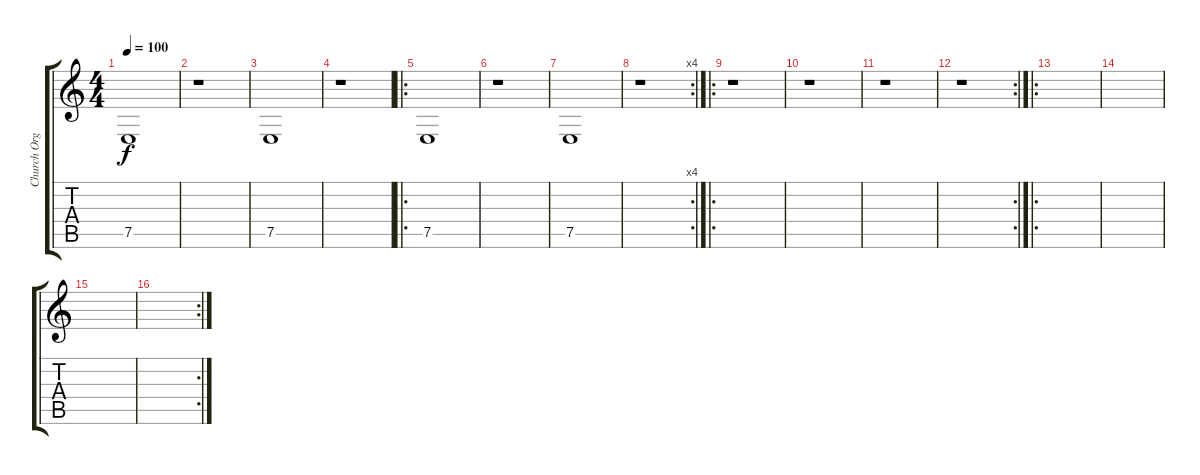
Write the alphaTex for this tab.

\track ("Church Organ 2" "Church Org") {instrument churchorgan}
\staff {score tabs}
\tuning (E4 B3 G3 D3 A2 E2) {hide}
\ts (4 4)
\tempo 100
\clef g2
\ks c
7.5.1{dy f} |
r.1 |
7.5.1 |
r.1 |
\ro
7.5.1 |
r.1 |
7.5.1 |
\rc 4
r.1 |
\ro
r.1 |
r.1 |
r.1 |
\rc 2
r.1 |
\ro
|
|
|
\rc 2
